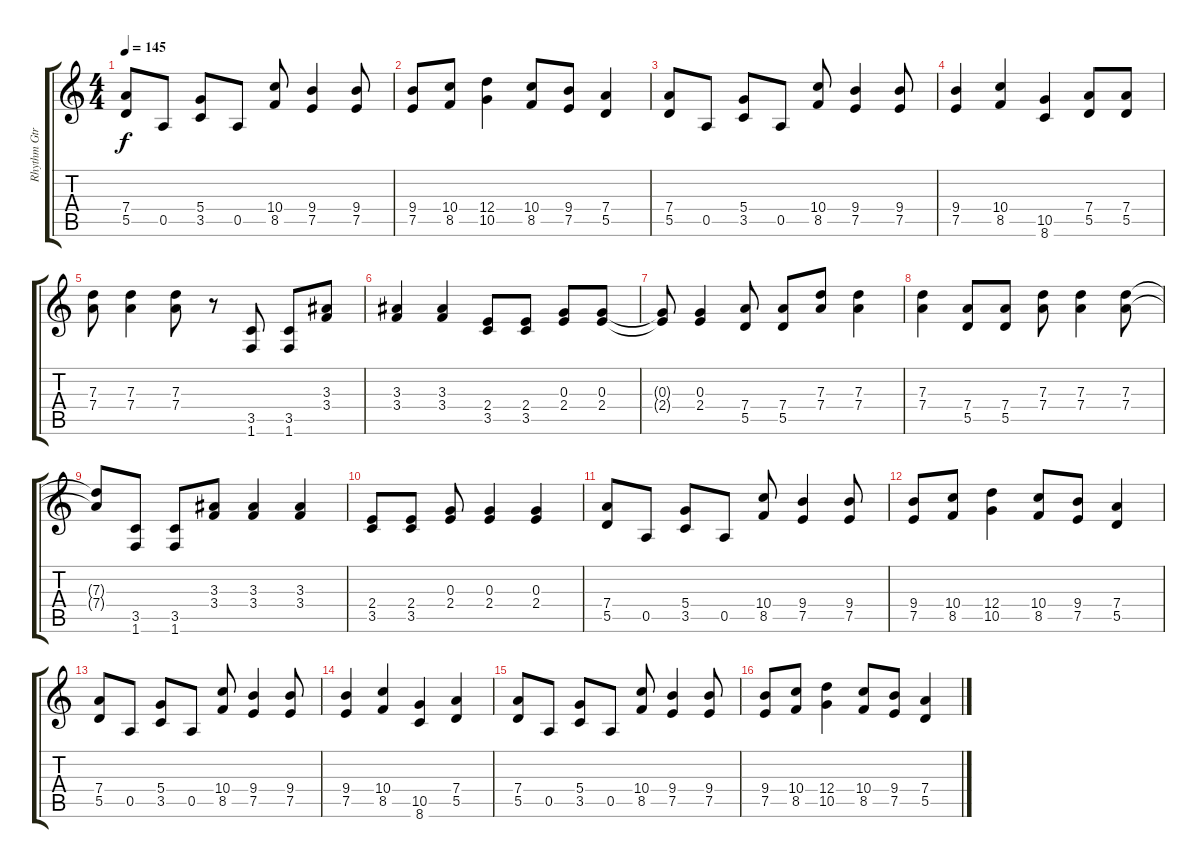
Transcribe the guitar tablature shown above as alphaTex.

\track ("Rhythm Gtr." "Rhythm Gtr") {instrument distortionguitar}
\staff {score tabs}
\tuning (E4 B3 G3 D3 A2 E2) {hide}
\ts (4 4)
\tempo 145
\clef g2
\ks c
(7.4 5.5).8{dy f} 0.5.8 (5.4 3.5).8 0.5.8 (10.4 8.5).8 (9.4 7.5).4 (9.4 7.5).8 |
(9.4 7.5).8 (10.4 8.5).8 (12.4 10.5).4 (10.4 8.5).8 (9.4 7.5).8 (7.4 5.5).4 |
(7.4 5.5).8 0.5.8 (5.4 3.5).8 0.5.8 (10.4 8.5).8 (9.4 7.5).4 (9.4 7.5).8 |
(9.4 7.5).4 (10.4 8.5).4 (10.5 8.6).4 (7.4 5.5).8 (7.4 5.5).8 |
(7.3 7.4).8 (7.3 7.4).4 (7.3 7.4).8 r.8 (3.5 1.6).8 (3.5 1.6).8 (3.3 3.4).8 |
(3.3 3.4).4 (3.3 3.4).4 (2.4 3.5).8 (2.4 3.5).8 (0.3 2.4).8 (0.3 2.4).8 |
(0.3{t} 2.4{t}).8 (0.3 2.4).4 (7.4 5.5).8 (7.4 5.5).8 (7.3 7.4).8 (7.3 7.4).4 |
(7.3 7.4).4 (7.4 5.5).8 (7.4 5.5).8 (7.3 7.4).8 (7.3 7.4).4 (7.3 7.4).8 |
(7.3{t} 7.4{t}).8 (3.5 1.6).8 (3.5 1.6).8 (3.3 3.4).8 (3.3 3.4).4 (3.3 3.4).4 |
(2.4 3.5).8 (2.4 3.5).8 (0.3 2.4).8 (0.3 2.4).4 (0.3 2.4).4 |
(7.4 5.5).8 0.5.8 (5.4 3.5).8 0.5.8 (10.4 8.5).8 (9.4 7.5).4 (9.4 7.5).8 |
(9.4 7.5).8 (10.4 8.5).8 (12.4 10.5).4 (10.4 8.5).8 (9.4 7.5).8 (7.4 5.5).4 |
(7.4 5.5).8 0.5.8 (5.4 3.5).8 0.5.8 (10.4 8.5).8 (9.4 7.5).4 (9.4 7.5).8 |
(9.4 7.5).4 (10.4 8.5).4 (10.5 8.6).4 (7.4 5.5).4 |
(7.4 5.5).8 0.5.8 (5.4 3.5).8 0.5.8 (10.4 8.5).8 (9.4 7.5).4 (9.4 7.5).8 |
(9.4 7.5).8 (10.4 8.5).8 (12.4 10.5).4 (10.4 8.5).8 (9.4 7.5).8 (7.4 5.5).4
